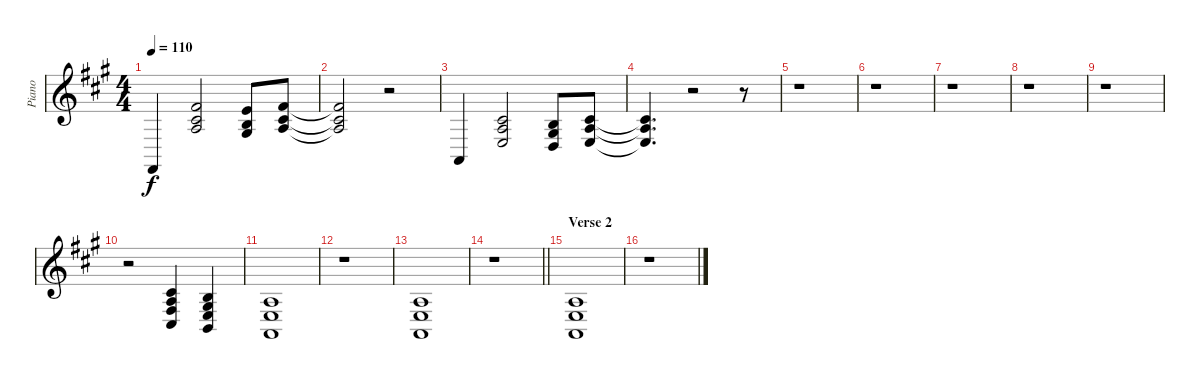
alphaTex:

\track ("Piano" "Piano") {instrument electricgrandpiano}
\staff {score}
\tuning (E4 B3 G3 D3 A2 E2) {hide}
\ts (4 4)
\tempo 110
\clef g2
\ks a
2.6.4{dy f} (2.1 2.2 2.3).2 (0.1 0.2 1.3).8 (2.1 2.2 2.3).8 |
(2.1{t} 2.2{t} 2.3{t}).2 r.2 |
0.5.4 (2.2 2.3 2.4).2 (0.2 1.3 0.4).8 (2.2 2.3 2.4).8 |
(2.2{t} 2.3{t} 2.4{t}).4{d} r.2 r.8 |
r.1 |
r.1 |
r.1 |
r.1 |
r.1 |
r.2 (2.2 2.3 4.4 4.5).4 (0.2 1.3 2.4 2.5).4 |
(2.3 2.4 5.6).1 |
r.1 |
(2.3 2.4 5.6).1 |
\barLineRight lightlight
r.1 |
\section ("" "Verse 2")
(2.3 2.4 5.6).1 |
r.1
